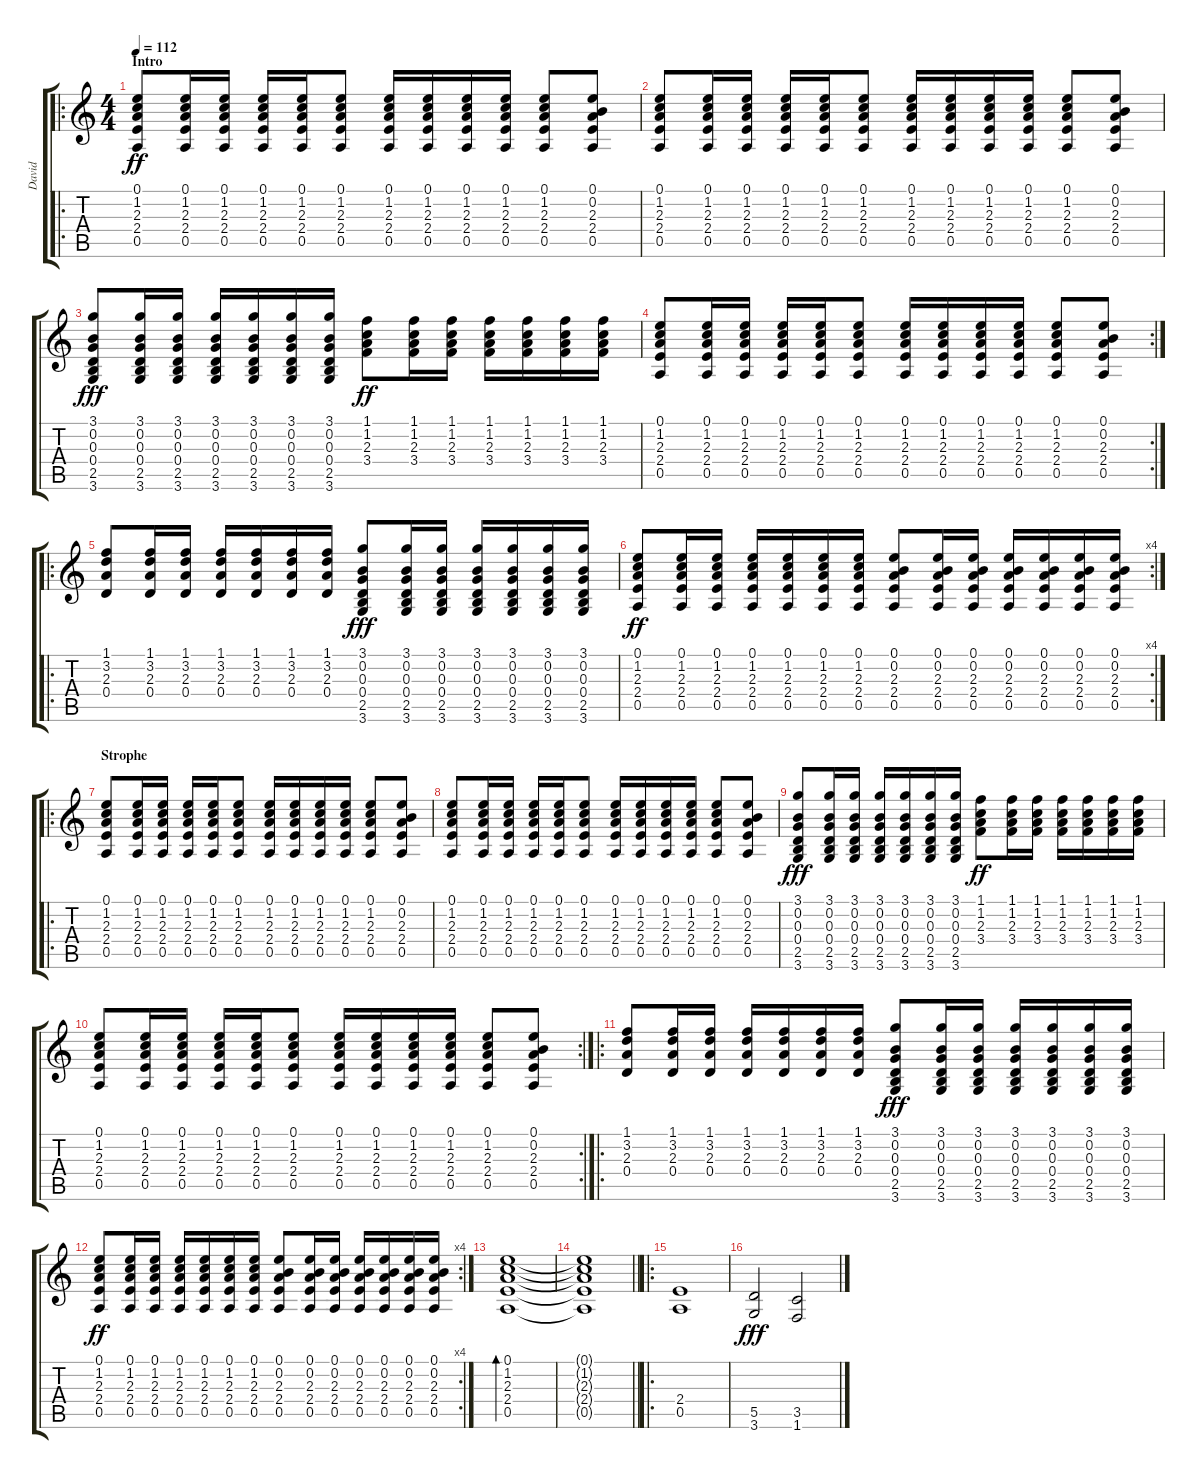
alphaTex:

\track ("David" "David") {instrument distortionguitar}
\staff {score tabs}
\tuning (E4 B3 G3 D3 A2 E2) {hide}
\ro
\ts (4 4)
\section ("" "Intro")
\tempo 112
\clef g2
\ks c
(0.1 1.2 2.3 2.4 0.5).8{dy ff balance 8 instrument acousticguitarnylon} (0.1 1.2 2.3 2.4 0.5).16 (0.1 1.2 2.3 2.4 0.5).16 (0.1 1.2 2.3 2.4 0.5).16 (0.1 1.2 2.3 2.4 0.5).16 (0.1 1.2 2.3 2.4 0.5).8 (0.1 1.2 2.3 2.4 0.5).16 (0.1 1.2 2.3 2.4 0.5).16 (0.1 1.2 2.3 2.4 0.5).16 (0.1 1.2 2.3 2.4 0.5).16 (0.1 1.2 2.3 2.4 0.5).8 (0.1 0.2 2.3 2.4 0.5).8 |
(0.1 1.2 2.3 2.4 0.5).8 (0.1 1.2 2.3 2.4 0.5).16 (0.1 1.2 2.3 2.4 0.5).16 (0.1 1.2 2.3 2.4 0.5).16 (0.1 1.2 2.3 2.4 0.5).16 (0.1 1.2 2.3 2.4 0.5).8 (0.1 1.2 2.3 2.4 0.5).16 (0.1 1.2 2.3 2.4 0.5).16 (0.1 1.2 2.3 2.4 0.5).16 (0.1 1.2 2.3 2.4 0.5).16 (0.1 1.2 2.3 2.4 0.5).8 (0.1 0.2 2.3 2.4 0.5).8 |
(3.1 0.2 0.3 0.4 2.5 3.6).8{dy fff} (3.1 0.2 0.3 0.4 2.5 3.6).16 (3.1 0.2 0.3 0.4 2.5 3.6).16 (3.1 0.2 0.3 0.4 2.5 3.6).16 (3.1 0.2 0.3 0.4 2.5 3.6).16 (3.1 0.2 0.3 0.4 2.5 3.6).16 (3.1 0.2 0.3 0.4 2.5 3.6).16 (1.1 1.2 2.3 3.4).8{dy ff} (1.1 1.2 2.3 3.4).16 (1.1 1.2 2.3 3.4).16 (1.1 1.2 2.3 3.4).16 (1.1 1.2 2.3 3.4).16 (1.1 1.2 2.3 3.4).16 (1.1 1.2 2.3 3.4).16 |
\rc 2
(0.1 1.2 2.3 2.4 0.5).8 (0.1 1.2 2.3 2.4 0.5).16 (0.1 1.2 2.3 2.4 0.5).16 (0.1 1.2 2.3 2.4 0.5).16 (0.1 1.2 2.3 2.4 0.5).16 (0.1 1.2 2.3 2.4 0.5).8 (0.1 1.2 2.3 2.4 0.5).16 (0.1 1.2 2.3 2.4 0.5).16 (0.1 1.2 2.3 2.4 0.5).16 (0.1 1.2 2.3 2.4 0.5).16 (0.1 1.2 2.3 2.4 0.5).8 (0.1 0.2 2.3 2.4 0.5).8 |
\ro
(1.1 3.2 2.3 0.4).8 (1.1 3.2 2.3 0.4).16 (1.1 3.2 2.3 0.4).16 (1.1 3.2 2.3 0.4).16 (1.1 3.2 2.3 0.4).16 (1.1 3.2 2.3 0.4).16 (1.1 3.2 2.3 0.4).16 (3.1 0.2 0.3 0.4 2.5 3.6).8{dy fff} (3.1 0.2 0.3 0.4 2.5 3.6).16 (3.1 0.2 0.3 0.4 2.5 3.6).16 (3.1 0.2 0.3 0.4 2.5 3.6).16 (3.1 0.2 0.3 0.4 2.5 3.6).16 (3.1 0.2 0.3 0.4 2.5 3.6).16 (3.1 0.2 0.3 0.4 2.5 3.6).16 |
\rc 4
(0.1 1.2 2.3 2.4 0.5).8{dy ff} (0.1 1.2 2.3 2.4 0.5).16 (0.1 1.2 2.3 2.4 0.5).16 (0.1 1.2 2.3 2.4 0.5).16 (0.1 1.2 2.3 2.4 0.5).16 (0.1 1.2 2.3 2.4 0.5).16 (0.1 1.2 2.3 2.4 0.5).16 (0.1 0.2 2.3 2.4 0.5).8 (0.1 0.2 2.3 2.4 0.5).16 (0.1 0.2 2.3 2.4 0.5).16 (0.1 0.2 2.3 2.4 0.5).16 (0.1 0.2 2.3 2.4 0.5).16 (0.1 0.2 2.3 2.4 0.5).16 (0.1 0.2 2.3 2.4 0.5).16 |
\ro
\section ("" "Strophe")
(0.1 1.2 2.3 2.4 0.5).8 (0.1 1.2 2.3 2.4 0.5).16 (0.1 1.2 2.3 2.4 0.5).16 (0.1 1.2 2.3 2.4 0.5).16 (0.1 1.2 2.3 2.4 0.5).16 (0.1 1.2 2.3 2.4 0.5).8 (0.1 1.2 2.3 2.4 0.5).16 (0.1 1.2 2.3 2.4 0.5).16 (0.1 1.2 2.3 2.4 0.5).16 (0.1 1.2 2.3 2.4 0.5).16 (0.1 1.2 2.3 2.4 0.5).8 (0.1 0.2 2.3 2.4 0.5).8 |
(0.1 1.2 2.3 2.4 0.5).8 (0.1 1.2 2.3 2.4 0.5).16 (0.1 1.2 2.3 2.4 0.5).16 (0.1 1.2 2.3 2.4 0.5).16 (0.1 1.2 2.3 2.4 0.5).16 (0.1 1.2 2.3 2.4 0.5).8 (0.1 1.2 2.3 2.4 0.5).16 (0.1 1.2 2.3 2.4 0.5).16 (0.1 1.2 2.3 2.4 0.5).16 (0.1 1.2 2.3 2.4 0.5).16 (0.1 1.2 2.3 2.4 0.5).8 (0.1 0.2 2.3 2.4 0.5).8 |
(3.1 0.2 0.3 0.4 2.5 3.6).8{dy fff} (3.1 0.2 0.3 0.4 2.5 3.6).16 (3.1 0.2 0.3 0.4 2.5 3.6).16 (3.1 0.2 0.3 0.4 2.5 3.6).16 (3.1 0.2 0.3 0.4 2.5 3.6).16 (3.1 0.2 0.3 0.4 2.5 3.6).16 (3.1 0.2 0.3 0.4 2.5 3.6).16 (1.1 1.2 2.3 3.4).8{dy ff} (1.1 1.2 2.3 3.4).16 (1.1 1.2 2.3 3.4).16 (1.1 1.2 2.3 3.4).16 (1.1 1.2 2.3 3.4).16 (1.1 1.2 2.3 3.4).16 (1.1 1.2 2.3 3.4).16 |
\rc 2
(0.1 1.2 2.3 2.4 0.5).8 (0.1 1.2 2.3 2.4 0.5).16 (0.1 1.2 2.3 2.4 0.5).16 (0.1 1.2 2.3 2.4 0.5).16 (0.1 1.2 2.3 2.4 0.5).16 (0.1 1.2 2.3 2.4 0.5).8 (0.1 1.2 2.3 2.4 0.5).16 (0.1 1.2 2.3 2.4 0.5).16 (0.1 1.2 2.3 2.4 0.5).16 (0.1 1.2 2.3 2.4 0.5).16 (0.1 1.2 2.3 2.4 0.5).8 (0.1 0.2 2.3 2.4 0.5).8 |
\ro
(1.1 3.2 2.3 0.4).8 (1.1 3.2 2.3 0.4).16 (1.1 3.2 2.3 0.4).16 (1.1 3.2 2.3 0.4).16 (1.1 3.2 2.3 0.4).16 (1.1 3.2 2.3 0.4).16 (1.1 3.2 2.3 0.4).16 (3.1 0.2 0.3 0.4 2.5 3.6).8{dy fff} (3.1 0.2 0.3 0.4 2.5 3.6).16 (3.1 0.2 0.3 0.4 2.5 3.6).16 (3.1 0.2 0.3 0.4 2.5 3.6).16 (3.1 0.2 0.3 0.4 2.5 3.6).16 (3.1 0.2 0.3 0.4 2.5 3.6).16 (3.1 0.2 0.3 0.4 2.5 3.6).16 |
\rc 4
(0.1 1.2 2.3 2.4 0.5).8{dy ff} (0.1 1.2 2.3 2.4 0.5).16 (0.1 1.2 2.3 2.4 0.5).16 (0.1 1.2 2.3 2.4 0.5).16 (0.1 1.2 2.3 2.4 0.5).16 (0.1 1.2 2.3 2.4 0.5).16 (0.1 1.2 2.3 2.4 0.5).16 (0.1 0.2 2.3 2.4 0.5).8 (0.1 0.2 2.3 2.4 0.5).16 (0.1 0.2 2.3 2.4 0.5).16 (0.1 0.2 2.3 2.4 0.5).16 (0.1 0.2 2.3 2.4 0.5).16 (0.1 0.2 2.3 2.4 0.5).16 (0.1 0.2 2.3 2.4 0.5).16 |
(0.1 1.2 2.3 2.4 0.5).1{bd 120} |
\barLineRight lightlight
(0.1{t} 1.2{t} 2.3{t} 2.4{t} 0.5{t}).1 |
\ro
(2.4 0.5).1{balance 16 instrument distortionguitar} |
(5.5 3.6).2{dy fff} (3.5 1.6).2
